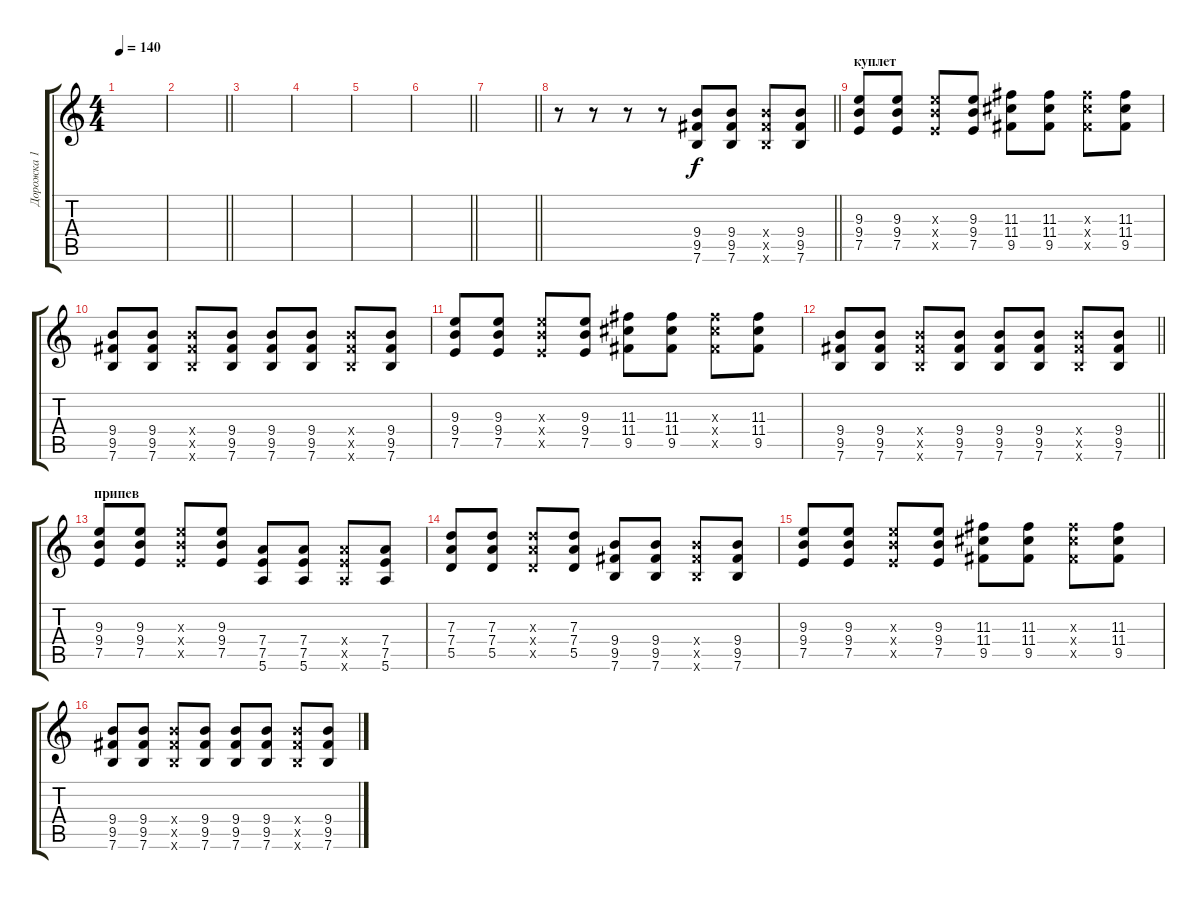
\track ("Дорожка 1" "Дорожка 1") {instrument acousticguitarsteel}
\staff {score tabs}
\tuning (E4 B3 G3 D3 A2 E2) {hide}
\ts (4 4)
\tempo 140
\clef g2
\ks c
|
\barLineRight lightlight
|
|
|
|
\barLineRight lightlight
|
\barLineRight lightlight
|
\barLineRight lightlight
r.8 r.8 r.8 r.8 (9.4 9.5 7.6).8 (9.4 9.5 7.6).8 (9.4{x} 9.5{x} 7.6{x}).8 (9.4 9.5 7.6).8 |
\section ("" "куплет")
(9.3 9.4 7.5).8 (9.3 9.4 7.5).8 (9.3{x} 9.4{x} 7.5{x}).8 (9.3 9.4 7.5).8 (11.3 11.4 9.5).8 (11.3 11.4 9.5).8 (11.3{x} 11.4{x} 9.5{x}).8 (11.3 11.4 9.5).8 |
(9.4 9.5 7.6).8 (9.4 9.5 7.6).8 (9.4{x} 9.5{x} 7.6{x}).8 (9.4 9.5 7.6).8 (9.4 9.5 7.6).8 (9.4 9.5 7.6).8 (9.4{x} 9.5{x} 7.6{x}).8 (9.4 9.5 7.6).8 |
(9.3 9.4 7.5).8 (9.3 9.4 7.5).8 (9.3{x} 9.4{x} 7.5{x}).8 (9.3 9.4 7.5).8 (11.3 11.4 9.5).8 (11.3 11.4 9.5).8 (11.3{x} 11.4{x} 9.5{x}).8 (11.3 11.4 9.5).8 |
\barLineRight lightlight
(9.4 9.5 7.6).8 (9.4 9.5 7.6).8 (9.4{x} 9.5{x} 7.6{x}).8 (9.4 9.5 7.6).8 (9.4 9.5 7.6).8 (9.4 9.5 7.6).8 (9.4{x} 9.5{x} 7.6{x}).8 (9.4 9.5 7.6).8 |
\section ("" "припев")
(9.3 9.4 7.5).8 (9.3 9.4 7.5).8 (9.3{x} 9.4{x} 7.5{x}).8 (9.3 9.4 7.5).8 (7.4 7.5 5.6).8 (7.4 7.5 5.6).8 (7.4{x} 7.5{x} 5.6{x}).8 (7.4 7.5 5.6).8 |
(7.3 7.4 5.5).8 (7.3 7.4 5.5).8 (7.3{x} 7.4{x} 5.5{x}).8 (7.3 7.4 5.5).8 (9.4 9.5 7.6).8 (9.4 9.5 7.6).8 (9.4{x} 9.5{x} 7.6{x}).8 (9.4 9.5 7.6).8 |
(9.3 9.4 7.5).8 (9.3 9.4 7.5).8 (9.3{x} 9.4{x} 7.5{x}).8 (9.3 9.4 7.5).8 (11.3 11.4 9.5).8 (11.3 11.4 9.5).8 (11.3{x} 11.4{x} 9.5{x}).8 (11.3 11.4 9.5).8 |
(9.4 9.5 7.6).8 (9.4 9.5 7.6).8 (9.4{x} 9.5{x} 7.6{x}).8 (9.4 9.5 7.6).8 (9.4 9.5 7.6).8 (9.4 9.5 7.6).8 (9.4{x} 9.5{x} 7.6{x}).8 (9.4 9.5 7.6).8
